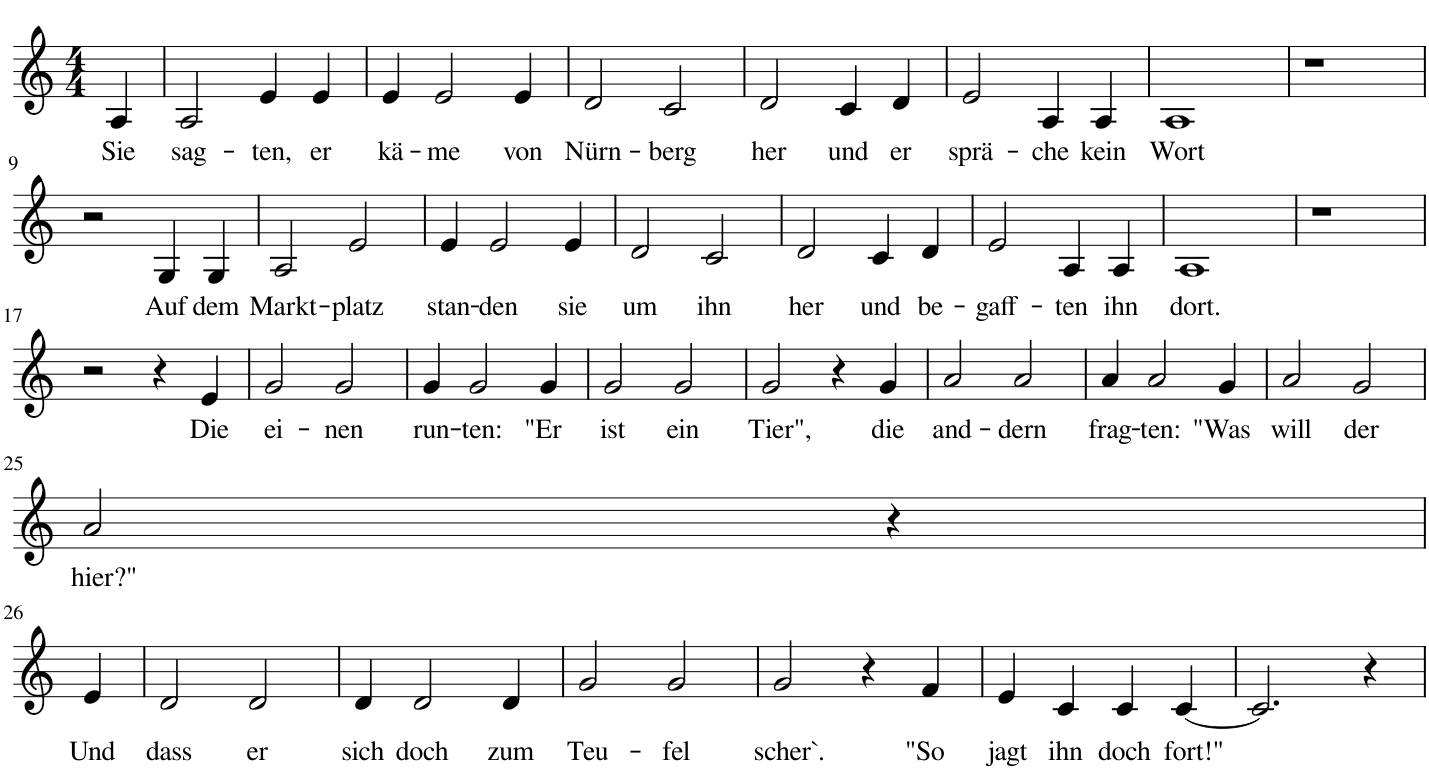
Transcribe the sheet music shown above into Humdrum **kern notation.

**kern	**text
*part1	*part1
*staff1	*staff1
*I"Midi_2	*
*clefG2	*
*k[]	*
*M4/4	*
=1	=1
!	!LO:LY:b
4A/	Sie
=2	=2
!	!LO:LY:b
2A/	sag-
!	!LO:LY:b
4e/	-ten,
!	!LO:LY:b
4e/	er
=3	=3
!	!LO:LY:b
4e/	kä-
!	!LO:LY:b
2e/	-me
!	!LO:LY:b
4e/	von
=4	=4
!	!LO:LY:b
2d/	Nürn-
!	!LO:LY:b
2c/	-berg
=5	=5
!	!LO:LY:b
2d/	her
!	!LO:LY:b
4c/	und
!	!LO:LY:b
4d/	er
=6	=6
!	!LO:LY:b
2e/	sprä-
!	!LO:LY:b
4A/	-che
!	!LO:LY:b
4A/	kein
=7	=7
!	!LO:LY:b
1A	Wort
=8	=8
1r	.
!!LO:LB:g=z
=9	=9
2r	.
!	!LO:LY:b
4G/	Auf
!	!LO:LY:b
4G/	dem
=10	=10
!	!LO:LY:b
2A/	Markt-
!	!LO:LY:b
2e/	-platz
=11	=11
!	!LO:LY:b
4e/	stan-
!	!LO:LY:b
2e/	-den
!	!LO:LY:b
4e/	sie
=12	=12
!	!LO:LY:b
2d/	um
!	!LO:LY:b
2c/	ihn
=13	=13
!	!LO:LY:b
2d/	her
!	!LO:LY:b
4c/	und
!	!LO:LY:b
4d/	be-
=14	=14
!	!LO:LY:b
2e/	-gaff-
!	!LO:LY:b
4A/	-ten
!	!LO:LY:b
4A/	ihn
=15	=15
!	!LO:LY:b
1A	dort.
=16	=16
1r	.
!!LO:LB:g=z
=17	=17
2r	.
4r	.
!	!LO:LY:b
4e/	Die
=18	=18
!	!LO:LY:b
2g/	ei-
!	!LO:LY:b
2g/	-nen
=19	=19
!	!LO:LY:b
4g/	run-
!	!LO:LY:b
2g/	-ten:
!	!LO:LY:b
4g/	"Er
=20	=20
!	!LO:LY:b
2g/	ist
!	!LO:LY:b
2g/	ein
=21	=21
!	!LO:LY:b
2g/	Tier",
4r	.
!	!LO:LY:b
4g/	die
=22	=22
!	!LO:LY:b
2a/	and-
!	!LO:LY:b
2a/	-dern
=23	=23
!	!LO:LY:b
4a/	frag-
!	!LO:LY:b
2a/	-ten:
!	!LO:LY:b
4g/	"Was
=24	=24
!	!LO:LY:b
2a/	will
!	!LO:LY:b
2g/	der
!!LO:LB:g=z
=25	=25
!	!LO:LY:b
2a/	hier?"
4r	.
!!LO:LB:g=z
=26	=26
!	!LO:LY:b
4e/	Und
=27	=27
!	!LO:LY:b
2d/	dass
!	!LO:LY:b
2d/	er
=28	=28
!	!LO:LY:b
4d/	sich
!	!LO:LY:b
2d/	doch
!	!LO:LY:b
4d/	zum
=29	=29
!	!LO:LY:b
2g/	Teu-
!	!LO:LY:b
2g/	-fel
=30	=30
!	!LO:LY:b
2g/	scher`.
4r	.
!	!LO:LY:b
4f/	"So
=31	=31
!	!LO:LY:b
4e/	jagt
!	!LO:LY:b
4c/	ihn
!	!LO:LY:b
4c/	doch
!	!LO:LY:b
[4c/	fort!"
=32	=32
2.c/]	.
4r	.
=	=
*-	*-
